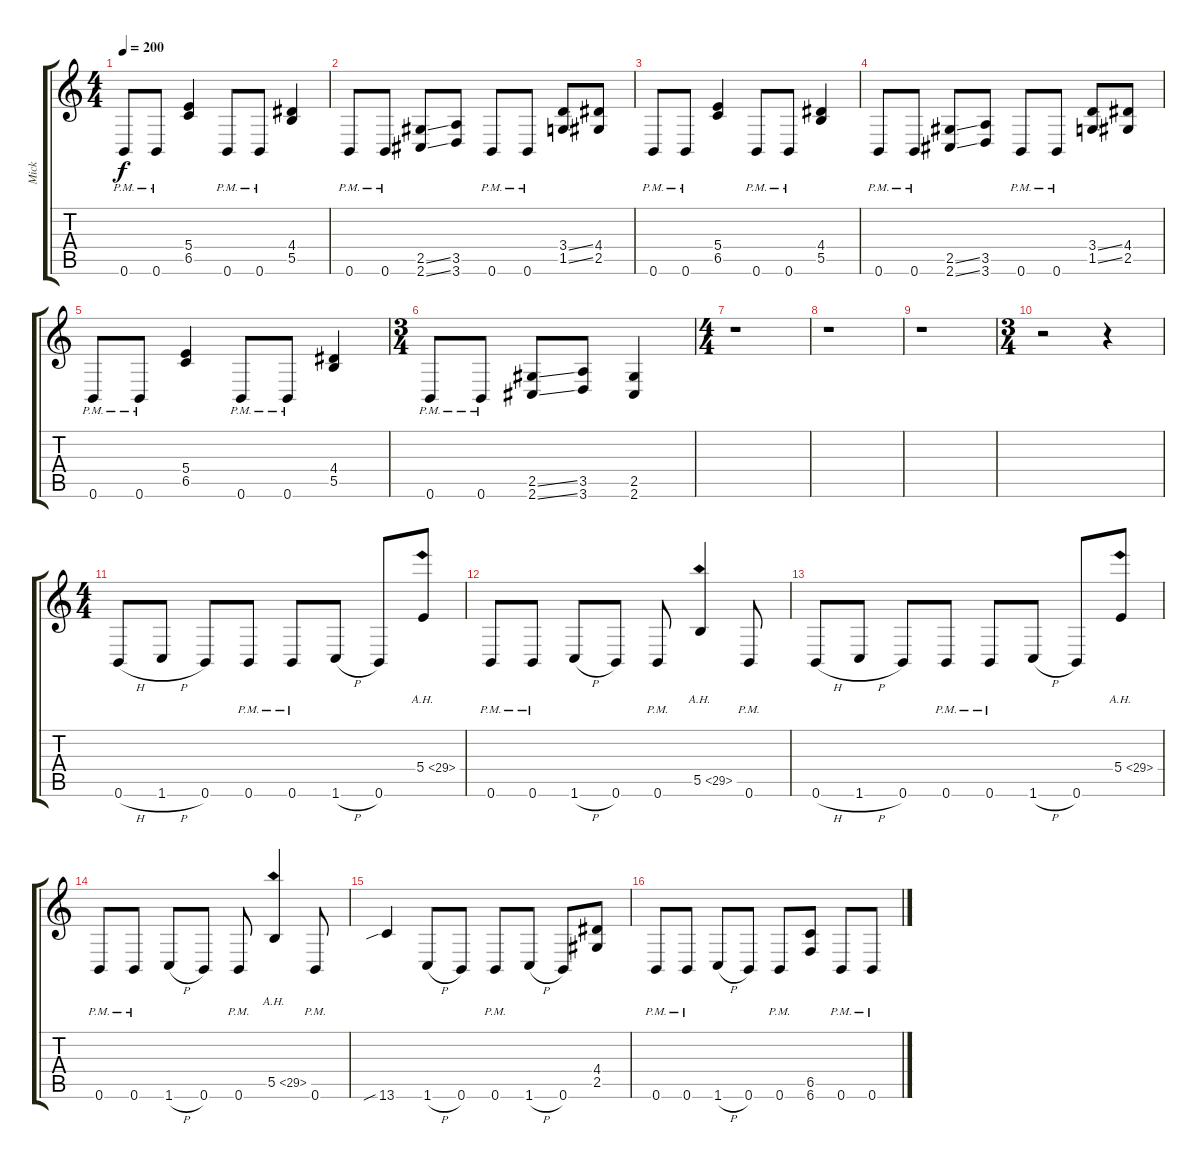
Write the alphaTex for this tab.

\track ("Mick" "Mick") {instrument distortionguitar}
\staff {score tabs}
\tuning (Db4 Ab3 E3 B2 Gb2 B1) {hide}
\ts (4 4)
\tempo 200
\clef g2
\ks c
0.6{pm}.8{dy f} 0.6{pm}.8 (5.4 6.5).4 0.6{pm}.8 0.6{pm}.8 (4.4 5.5).4 |
0.6{pm}.8 0.6{pm}.8 (2.5{ss} 2.6{ss}).8 (3.5 3.6).8 0.6{pm}.8 0.6{pm}.8 (3.4{ss} 1.5{ss}).8 (4.4 2.5).8 |
0.6{pm}.8 0.6{pm}.8 (5.4 6.5).4 0.6{pm}.8 0.6{pm}.8 (4.4 5.5).4 |
0.6{pm}.8 0.6{pm}.8 (2.5{ss} 2.6{ss}).8 (3.5 3.6).8 0.6{pm}.8 0.6{pm}.8 (3.4{ss} 1.5{ss}).8 (4.4 2.5).8 |
0.6{pm}.8 0.6{pm}.8 (5.4 6.5).4 0.6{pm}.8 0.6{pm}.8 (4.4 5.5).4 |
\ts (3 4)
0.6{pm}.8 0.6{pm}.8 (2.5{ss} 2.6{ss}).8 (3.5 3.6).8 (2.5 2.6).4 |
\ts (4 4)
r.1 |
r.1 |
r.1 |
\ts (3 4)
r.2 r.4 |
\ts (4 4)
0.6{h}.8 1.6{h}.8 0.6.8 0.6{pm}.8 0.6{pm}.8 1.6{h}.8 0.6.8 5.4{ah 24}.8 |
0.6{pm}.8 0.6{pm}.8 1.6{h}.8 0.6.8 0.6{pm}.8 5.5{ah 24}.4 0.6{pm}.8 |
0.6{h}.8 1.6{h}.8 0.6.8 0.6{pm}.8 0.6{pm}.8 1.6{h}.8 0.6.8 5.4{ah 24}.8 |
0.6{pm}.8 0.6{pm}.8 1.6{h}.8 0.6.8 0.6{pm}.8 5.5{ah 24}.4 0.6{pm}.8 |
13.6{sib}.4 1.6{h}.8 0.6.8 0.6{pm}.8 1.6{h}.8 0.6.8 (4.4 2.5).8 |
0.6{pm}.8 0.6{pm}.8 1.6{h}.8 0.6.8 0.6{pm}.8 (6.5 6.6).8 0.6{pm}.8 0.6{pm}.8
